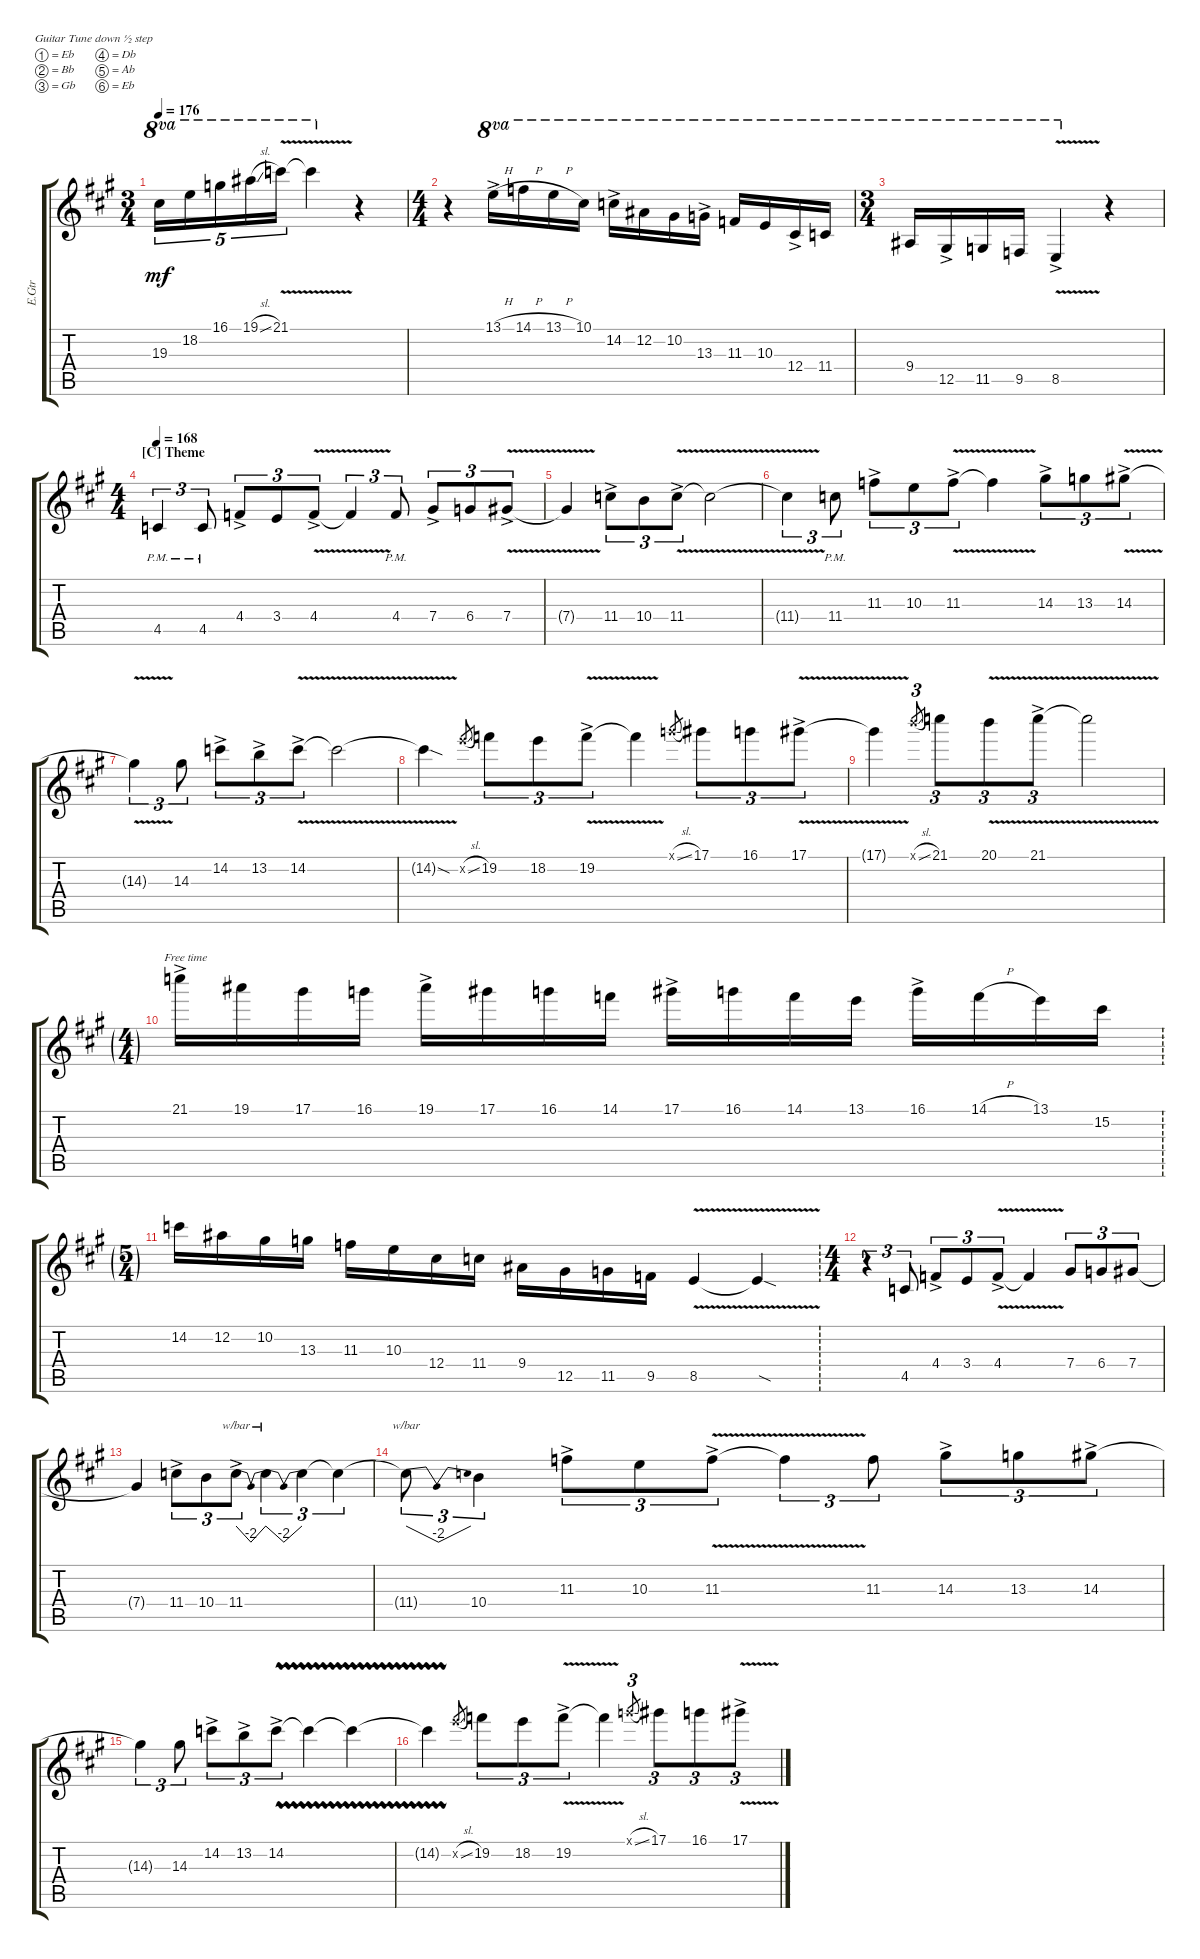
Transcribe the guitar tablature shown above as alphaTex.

\defaultSystemsLayout 4
\bracketExtendMode groupsimilarinstruments
\otherSystemsTrackNameOrientation horizontal
\track ("E.Guitar I" "E.Gtr") {instrument distortionguitar}
\staff {score tabs}
\tuning (Eb4 Bb3 Gb3 Db3 Ab2 Eb2)
\ts (3 4)
\tempo 176
\clef g2
\ks a
19.3{acc forcenatural}.16{tu (5 4) ot 8va dy mf beam Down} 18.2{acc forcenatural}.16{tu (5 4) ot 8va beam Down} 16.1{acc b}.16{tu (5 4) ot 8va beam Down} 19.1{sl acc forcenatural}.16{tu (5 4) ot 8va beam Down} 21.1{v acc b}.16{tu (5 4) ot 8va beam Down} 21.1{t acc b}.4{ot 8va beam Down} r.4{beam Down} |
\ts (4 4)
r.4{beam Down} 13.1{h ac acc forcenatural}.16{ot 8va beam Down} 14.1{h acc b}.16{ot 8va beam Down} 13.1{h acc forcenatural}.16{ot 8va beam Down} 10.1{acc forcenatural}.16{ot 8va beam Down} 14.2{ac acc b}.16{ot 8va beam Down} 12.2{acc forcenatural}.16{ot 8va beam Down} 10.2{acc forcenatural}.16{ot 8va beam Down} 13.3{ac acc b}.16{ot 8va beam Down} 11.3{acc b}.16{ot 8va beam Up} 10.3{acc forcenatural}.16{ot 8va beam Up} 12.4{ac acc forcenatural}.16{ot 8va beam Up} 11.4{acc b}.16{ot 8va beam Up} |
\ts (3 4)
9.4{acc forcenatural}.16{ot 8va beam Up} 12.5{ac acc forcenatural}.16{ot 8va beam Up} 11.5{acc b}.16{ot 8va beam Up} 9.5{acc b}.16{ot 8va beam Up} 8.5{v ac acc forcenatural}.4{ot 8va beam Up} r.4{beam Up} |
\ts (4 4)
\section ("C" "Theme")
\tempo 168
4.5{pm acc b}.4{tu (3 2) beam Up} 4.5{pm acc b}.8{tu (3 2) beam Up} 4.4{ac acc b}.8{tu (3 2) beam Up} 3.4{acc forcenatural}.8{tu (3 2) beam Up} 4.4{v ac acc b}.8{tu (3 2) beam Up} 4.4{v t acc b}.4{tu (3 2) beam Up} 4.4{pm acc b}.8{tu (3 2) beam Up} 7.4{ac acc forcenatural}.8{tu (3 2) beam Up} 6.4{acc b}.8{tu (3 2) beam Up} 7.4{v ac acc forcenatural}.8{tu (3 2) beam Up} |
7.4{v t acc forcenatural}.4{beam Up} 11.4{ac acc b}.8{tu (3 2) beam Down} 10.4{acc forcenatural}.8{tu (3 2) beam Down} 11.4{v ac acc b}.8{tu (3 2) beam Down} 11.4{v t acc b}.2{beam Down} |
11.4{v t acc b}.4{tu (3 2) beam Down} 11.4{pm acc b}.8{tu (3 2) beam Down} 11.3{ac acc b}.8{tu (3 2) beam Down} 10.3{acc forcenatural}.8{tu (3 2) beam Down} 11.3{v ac acc b}.8{tu (3 2) beam Down} 11.3{v t acc b}.4{beam Down} 14.3{ac acc forcenatural}.8{tu (3 2) beam Down} 13.3{acc b}.8{tu (3 2) beam Down} 14.3{v ac acc forcenatural}.8{tu (3 2) beam Down} |
14.3{v t acc forcenatural}.4{tu (3 2) beam Down} 14.3{acc forcenatural}.8{tu (3 2) beam Down} 14.2{ac acc b}.8{tu (3 2) beam Down} 13.2{ac acc forcenatural}.8{tu (3 2) beam Down} 14.2{v ac acc b}.8{tu (3 2) beam Down} 14.2{v t acc b}.2{beam Down} |
14.2{sod t acc b}.4{beam Down} 18.2{sl x acc forcenatural}.8{gr beam Up} 19.2{acc b}.8{tu (3 2) beam Down} 18.2{acc forcenatural}.8{tu (3 2) beam Down} 19.2{v ac acc b}.8{tu (3 2) beam Down} 19.2{v t acc b}.4{beam Down} 16.1{sl x acc b}.8{gr beam Up} 17.1{acc forcenatural}.8{tu (3 2) beam Down} 16.1{acc b}.8{tu (3 2) beam Down} 17.1{v ac acc forcenatural}.8{tu (3 2) beam Down} |
17.1{v t acc forcenatural}.4{beam Down} 20.1{sl x acc forcenatural}.8{tu (3 2) gr beam Up} 21.1{acc b}.8{tu (3 2) beam Down} 20.1{v acc forcenatural}.8{tu (3 2) beam Down} 21.1{v ac acc b}.8{tu (3 2) beam Down} 21.1{t acc b}.2{beam Down} |
\ft
21.1{ac acc b}.16{beam Down} 19.1{acc forcenatural}.16{beam Down} 17.1{acc forcenatural}.16{beam Down} 16.1{acc b}.16{beam Down} 19.1{ac acc forcenatural}.16{beam Down} 17.1{acc forcenatural}.16{beam Down} 16.1{acc b}.16{beam Down} 14.1{acc b}.16{beam Down} 17.1{ac acc forcenatural}.16{beam Down} 16.1{acc b}.16{beam Down} 14.1{acc b}.16{beam Down} 13.1{acc forcenatural}.16{beam Down} 16.1{ac acc b}.16{beam Down} 14.1{h acc b}.16{beam Down} 13.1{acc forcenatural}.16{beam Down} 15.2{acc forcenatural}.16{beam Down} |
\ts (5 4)
\ft
14.2{acc b}.16{beam Down} 12.2{acc forcenatural}.16{beam Down} 10.2{acc forcenatural}.16{beam Down} 13.3{acc b}.16{beam Down} 11.3{acc b}.16{beam Down} 10.3{acc forcenatural}.16{beam Down} 12.4{acc forcenatural}.16{beam Down} 11.4{acc b}.16{beam Down} 9.4{acc forcenatural}.16{beam Down} 12.5{acc forcenatural}.16{beam Down} 11.5{acc b}.16{beam Down} 9.5{acc b}.16{beam Down} 8.5{v acc forcenatural}.4{beam Up} 8.5{v sod t acc forcenatural}.4{beam Up} |
\ts (4 4)
r.4{tu (3 2) beam Down} 4.5{acc b}.8{tu (3 2) beam Up} 4.4{ac acc b}.8{tu (3 2) beam Up} 3.4{acc forcenatural}.8{tu (3 2) beam Up} 4.4{v ac acc b}.8{tu (3 2) beam Up} 4.4{v t acc b}.4{beam Up} 7.4{acc forcenatural}.8{tu (3 2) beam Up} 6.4{acc b}.8{tu (3 2) beam Up} 7.4{acc forcenatural}.8{tu (3 2) beam Up} |
7.4{t acc forcenatural}.4{beam Up} 11.4{ac acc b}.8{tu (3 2) beam Down} 10.4{acc forcenatural}.8{tu (3 2) beam Down} 11.4{ac acc b}.8{tu (3 2) tbe (dip default 0 0 15 -8 30 0) beam Down} 11.4{t acc b}.4{tu (3 2) tbe (dip default 0 0 30 -8 60 0) beam Down} 11.4{t acc b}.4{tu (3 2) beam Down} 11.4{t acc b}.4{tu (3 2) beam Down} |
11.4{t acc b}.8{tu (3 2) tbe (dip default 0 0 15 -8 30 0) beam Down} 10.4{acc forcenatural}.4{tu (3 2) beam Down} 11.3{ac acc b}.8{tu (3 2) beam Down} 10.3{acc forcenatural}.8{tu (3 2) beam Down} 11.3{v ac acc b}.8{tu (3 2) beam Down} 11.3{v t acc b}.4{tu (3 2) beam Down} 11.3{acc b}.8{tu (3 2) beam Down} 14.3{ac acc forcenatural}.8{tu (3 2) beam Down} 13.3{acc b}.8{tu (3 2) beam Down} 14.3{ac acc forcenatural}.8{tu (3 2) beam Down} |
14.3{t acc forcenatural}.4{tu (3 2) beam Down} 14.3{acc forcenatural}.8{tu (3 2) beam Down} 14.2{ac acc b}.8{tu (3 2) beam Down} 13.2{ac acc forcenatural}.8{tu (3 2) beam Down} 14.2{vw ac acc b}.8{tu (3 2) beam Down} 14.2{vw t acc b}.4{beam Down} 14.2{vw t acc b}.4{beam Down} |
14.2{vw t acc b}.4{beam Down} 18.2{sl x acc forcenatural}.8{gr beam Up} 19.2{acc b}.8{tu (3 2) beam Down} 18.2{acc forcenatural}.8{tu (3 2) beam Down} 19.2{v ac acc b}.8{tu (3 2) beam Down} 19.2{v t acc b}.4{beam Down} 16.1{sl x acc b}.8{tu (3 2) gr beam Up} 17.1{acc forcenatural}.8{tu (3 2) beam Down} 16.1{acc b}.8{tu (3 2) beam Down} 17.1{v ac acc forcenatural}.8{tu (3 2) beam Down}
